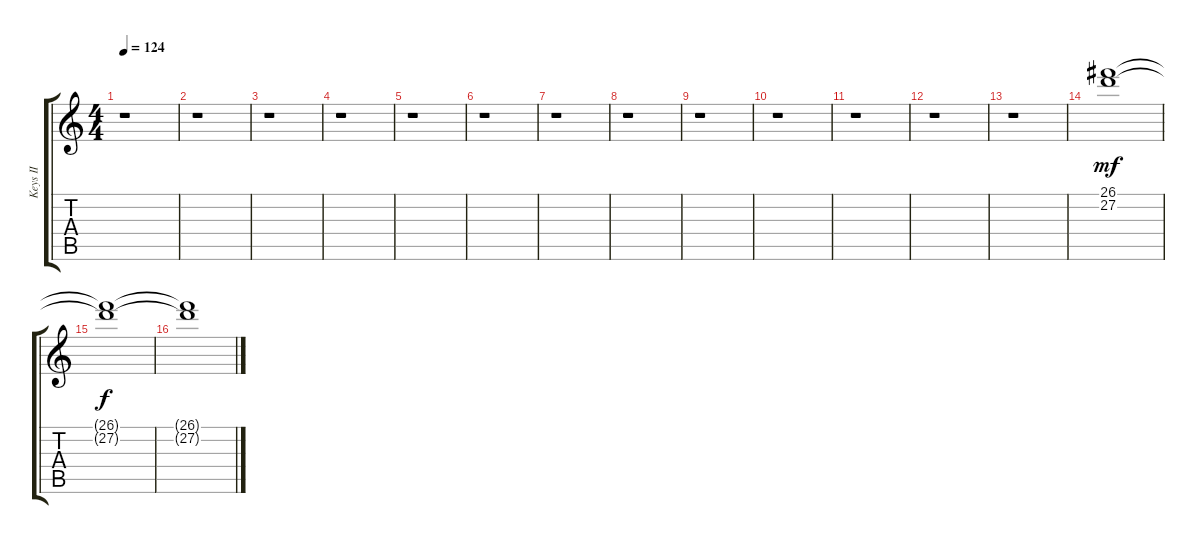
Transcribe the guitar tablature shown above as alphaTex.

\track ("Keys II" "Keys II") {instrument synthstrings1}
\staff {score tabs}
\tuning (E4 B3 G3 D3 A2 E2) {hide}
\ts (4 4)
\tempo 124
\clef g2
\ks c
r.1{dy f} |
r.1 |
r.1 |
r.1 |
r.1 |
r.1 |
r.1 |
r.1 |
r.1 |
r.1 |
r.1 |
r.1 |
r.1 |
(26.1 27.2).1{dy mf} |
(26.1{t} 27.2{t}).1{dy f} |
(26.1{t} 27.2{t}).1
